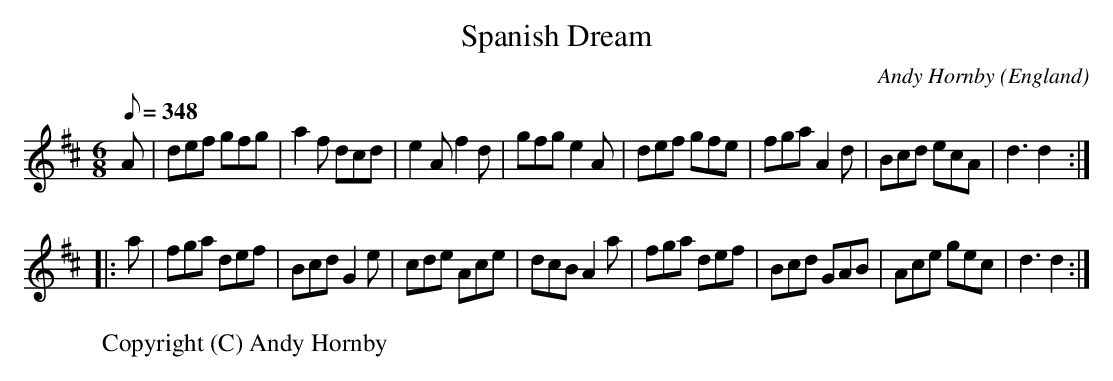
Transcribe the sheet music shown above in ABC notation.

X:1
T:Spanish Dream
O:England
M:6/8
Q:1/8=348
C:Andy Hornby
K:D
A|\
def gfg|a2f dcd|e2A f2d|gfg e2A|\
def gfe|fga A2d|Bcd ecA|d3 d2:|
|:a|\
fga def|Bcd G2e|cde Ace|dcB A2a|\
fga def|Bcd GAB|Ace gec|d3 d2:|
W:Copyright (C) Andy Hornby
